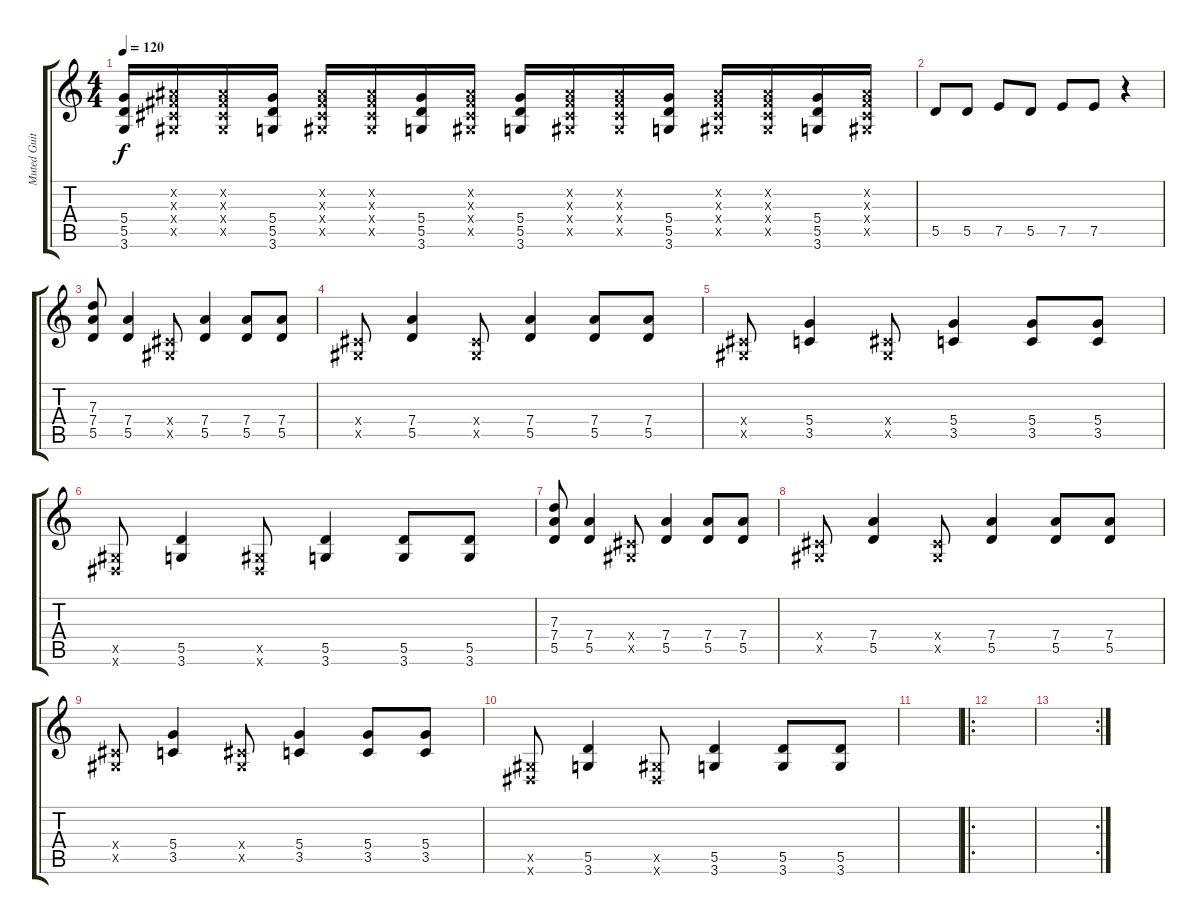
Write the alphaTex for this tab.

\track ("Muted Guitar" "Muted Guit") {instrument overdrivenguitar}
\staff {score tabs}
\tuning (E4 B3 G3 D3 A2 E2) {hide}
\ts (4 4)
\tempo 120
\clef g2
\ks c
(5.4 5.5 3.6).16{dy f} (-1.2{x} -1.3{x} -1.4{x} -1.5{x}).16 (-1.2{x} -1.3{x} -1.4{x} -1.5{x}).16 (5.4 5.5 3.6).16 (-1.2{x} -1.3{x} -1.4{x} -1.5{x}).16 (-1.2{x} -1.3{x} -1.4{x} -1.5{x}).16 (5.4 5.5 3.6).16 (-1.2{x} -1.3{x} -1.4{x} -1.5{x}).16 (5.4 5.5 3.6).16 (-1.2{x} -1.3{x} -1.4{x} -1.5{x}).16 (-1.2{x} -1.3{x} -1.4{x} -1.5{x}).16 (5.4 5.5 3.6).16 (-1.2{x} -1.3{x} -1.4{x} -1.5{x}).16 (-1.2{x} -1.3{x} -1.4{x} -1.5{x}).16 (5.4 5.5 3.6).16 (-1.2{x} -1.3{x} -1.4{x} -1.5{x}).16 |
5.5.8{volume 5} 5.5.8 7.5.8 5.5.8 7.5.8 7.5.8 r.4 |
(7.3 7.4 5.5).8{volume 8} (7.4 5.5).4 (-1.4{x} -1.5{x}).8 (7.4 5.5).4 (7.4 5.5).8 (7.4 5.5).8 |
(-1.4{x} -1.5{x}).8 (7.4 5.5).4 (-1.4{x} -1.5{x}).8 (7.4 5.5).4 (7.4 5.5).8 (7.4 5.5).8 |
(-1.4{x} -1.5{x}).8 (5.4 3.5).4 (-1.4{x} -1.5{x}).8 (5.4 3.5).4 (5.4 3.5).8 (5.4 3.5).8 |
(-1.5{x} -1.6{x}).8 (5.5 3.6).4 (-1.5{x} -1.6{x}).8 (5.5 3.6).4 (5.5 3.6).8 (5.5 3.6).8 |
(7.3 7.4 5.5).8 (7.4 5.5).4 (-1.4{x} -1.5{x}).8 (7.4 5.5).4 (7.4 5.5).8 (7.4 5.5).8 |
(-1.4{x} -1.5{x}).8 (7.4 5.5).4 (-1.4{x} -1.5{x}).8 (7.4 5.5).4 (7.4 5.5).8 (7.4 5.5).8 |
(-1.4{x} -1.5{x}).8 (5.4 3.5).4 (-1.4{x} -1.5{x}).8 (5.4 3.5).4 (5.4 3.5).8 (5.4 3.5).8 |
(-1.5{x} -1.6{x}).8 (5.5 3.6).4 (-1.5{x} -1.6{x}).8 (5.5 3.6).4 (5.5 3.6).8 (5.5 3.6).8 |
|
\ro
|
\rc 2
